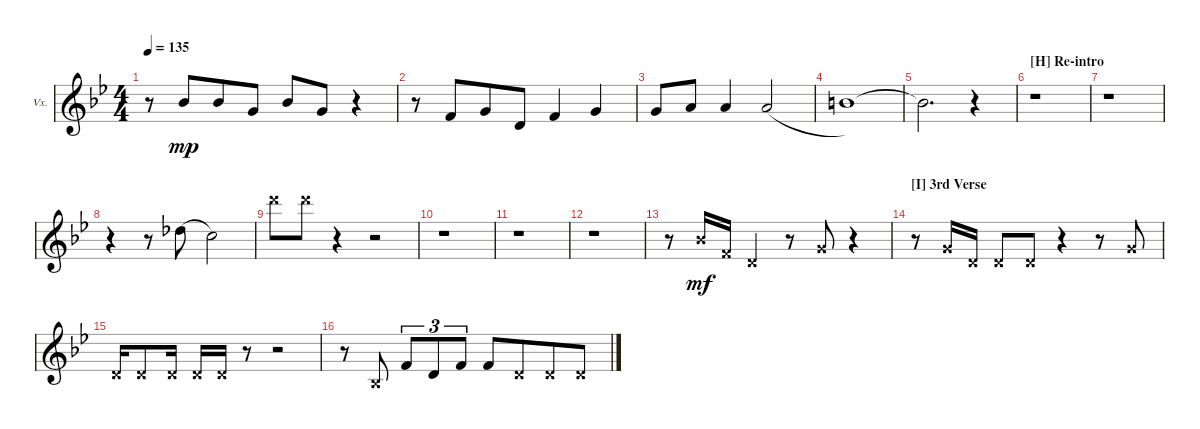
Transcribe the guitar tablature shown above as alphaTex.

\defaultSystemsLayout 4
\bracketExtendMode groupsimilarinstruments
\firstSystemTrackNameOrientation horizontal
\otherSystemsTrackNameOrientation horizontal
\track ("Vocal" "Vx.") {instrument acousticguitarsteel}
\staff {score}
\tuning (E4 B3 G3 D3 A2 E2)
\ts (4 4)
\tempo 135
\clef g2
\ks bb
r.8{dy mp} 3.3.8{beam merge} 3.3.8 0.3.8 3.3.8 0.3.8 r.4 |
r.8 3.4.8{beam merge} 0.3.8 0.4.8 3.4.4 0.3.4 |
0.3.8 2.3.8 2.3.4 2.3.2{legatoorigin} |
4.3.1 |
4.3{t}.2{d} r.4 |
\section ("H" "Re-intro")
r.1 |
r.1 |
r.4 r.8 2.2.8{legatoorigin} 1.2.2 |
10.1{x}.8 10.1{x}.8 r.4 r.2 |
r.1 |
r.1 |
r.1 |
r.8 3.3{x}.16{dy mf} 3.4{x}.16 0.4{x}.4 r.8 0.3{x}.8 r.4 |
\section ("I" "3rd Verse")
r.8 0.3{x}.16 0.4{x}.16 0.4{x}.8 0.4{x}.8 r.4 r.8 0.3{x}.8 |
0.4{x}.16 0.4{x}.8 0.4{x}.16 0.4{x}.16 0.4{x}.16 r.8 r.2 |
r.8 1.5{x}.8 3.4.8{tu (3 2)} 0.4.8{tu (3 2)} 3.4.8{tu (3 2)} 3.4.8 0.4{x}.8{beam merge} 0.4{x}.8 0.4{x}.8
